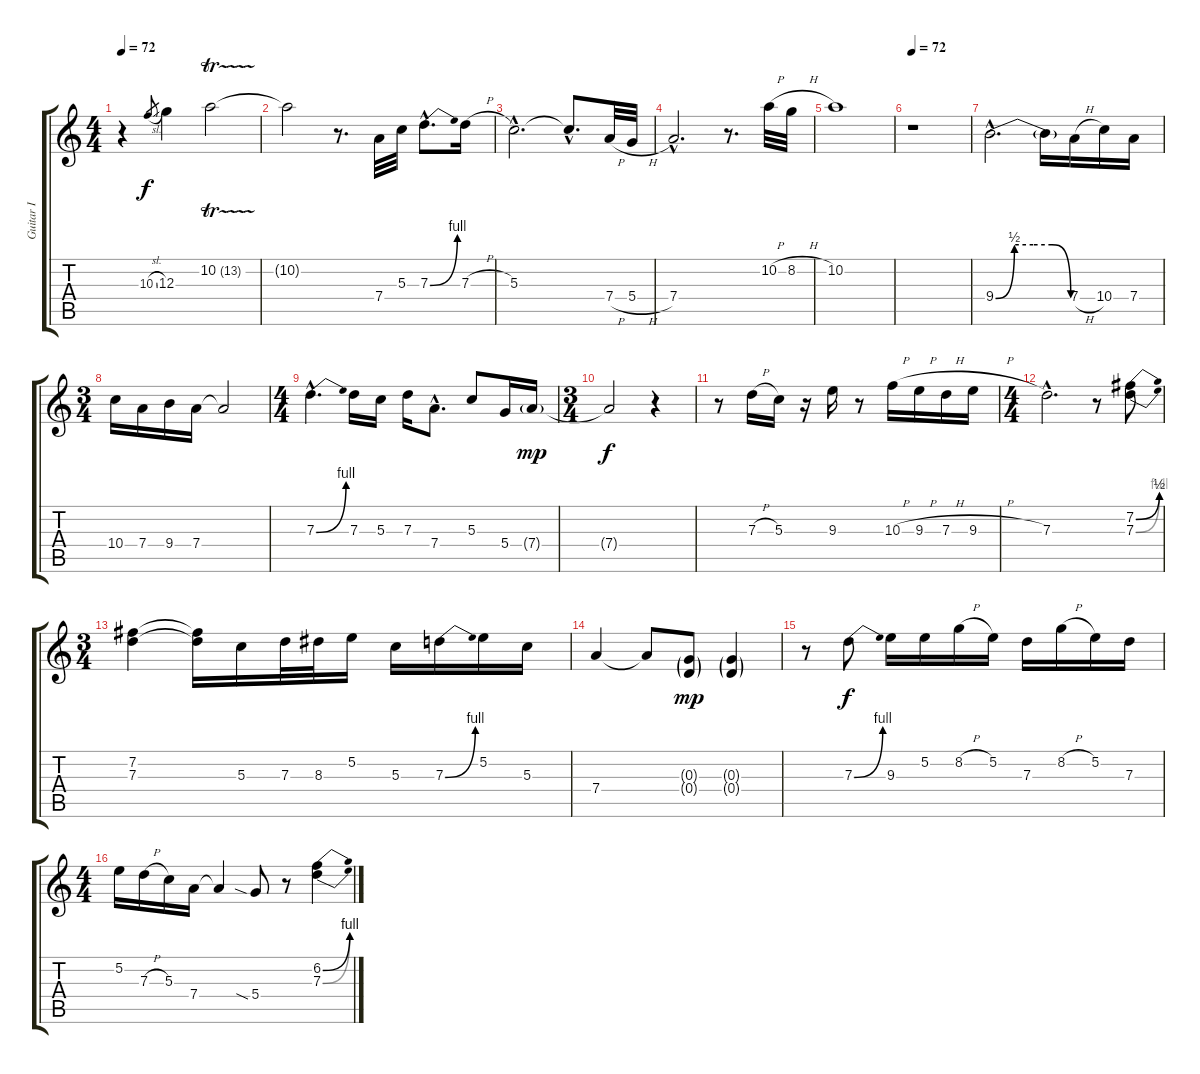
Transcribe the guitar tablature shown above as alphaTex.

\track ("Guitar I" "Guitar I") {instrument electricguitarjazz}
\staff {score tabs}
\tuning (E4 B3 G3 D3 A2 E2) {hide}
\ts (4 4)
\tempo 72
\tempo 48
\tempo 72
\clef g2
\ks c
r.4{dy f instrument electricguitarjazz} 10.3{sl}.8{gr} 12.3.4 10.2{tr (13 64)}.2 |
10.2{t}.2 r.8{d} 7.4.32 5.3.32 7.3{be (bend 0 0 60 4) hac}.8{d} 7.3{h}.16 |
5.3{hac}.2{d} 5.3{hac t}.8{d} 7.4{h}.32 5.4{h}.32 |
7.4{hac}.2{d} r.8{d} 10.2{h}.32 8.2{h}.32 |
10.2.1 |
\tempo 72
r.1 |
9.4{be (custom 0 0 15 2 30 2 45 2 60 0) hac}.2{d} 9.4{t}.16 7.4{h}.16 10.4.16 7.4.16 |
\ts (3 4)
10.4.16 7.4.16 9.4.16 7.4.16 7.4{t}.2 |
\ts (4 4)
7.3{be (bend 0 0 60 4) hac}.4{d} 7.3.16 5.3.16 7.3.16 7.4{hac}.8{d} 5.3.8 5.4.16 7.4{g}.16{dy mp} |
\ts (3 4)
7.4{t}.2{dy f} r.4 |
r.8 7.3{h}.16 5.3.16 r.16 9.3.16 r.8 10.3{h}.16 9.3{h}.16 7.3{h}.16 9.3{h}.16 |
\ts (4 4)
7.3{hac}.2{d} r.8 (7.2{be (bend 0 0 60 2)} 7.3{be (bend 0 0 60 4)}).8 |
\ts (3 4)
(7.2 7.3).4 (7.2{t} 7.3{t}).16 5.3.16 7.3.32 8.3.32 5.2.16 5.3.16 7.3{be (bend 0 0 60 4)}.16 5.2.16 5.3.16 |
7.4.4 7.4{t}.8 (0.3{g} 0.4{g}).8{dy mp} (0.3{g} 0.4{g}).4 |
r.8 7.3{be (bend 0 0 60 4)}.8{dy f} 9.3.16 5.2.16 8.2{h}.16 5.2.16 7.3.16 8.2{h}.16 5.2.16 7.3.16 |
\ts (4 4)
5.2.16 7.3{h}.16 5.3.16 7.4.16 7.4{t}.4 5.4{sia}.8 r.8 (6.2{be (bend 0 0 60 4)} 7.3{be (bend 0 0 60 4)}).4
